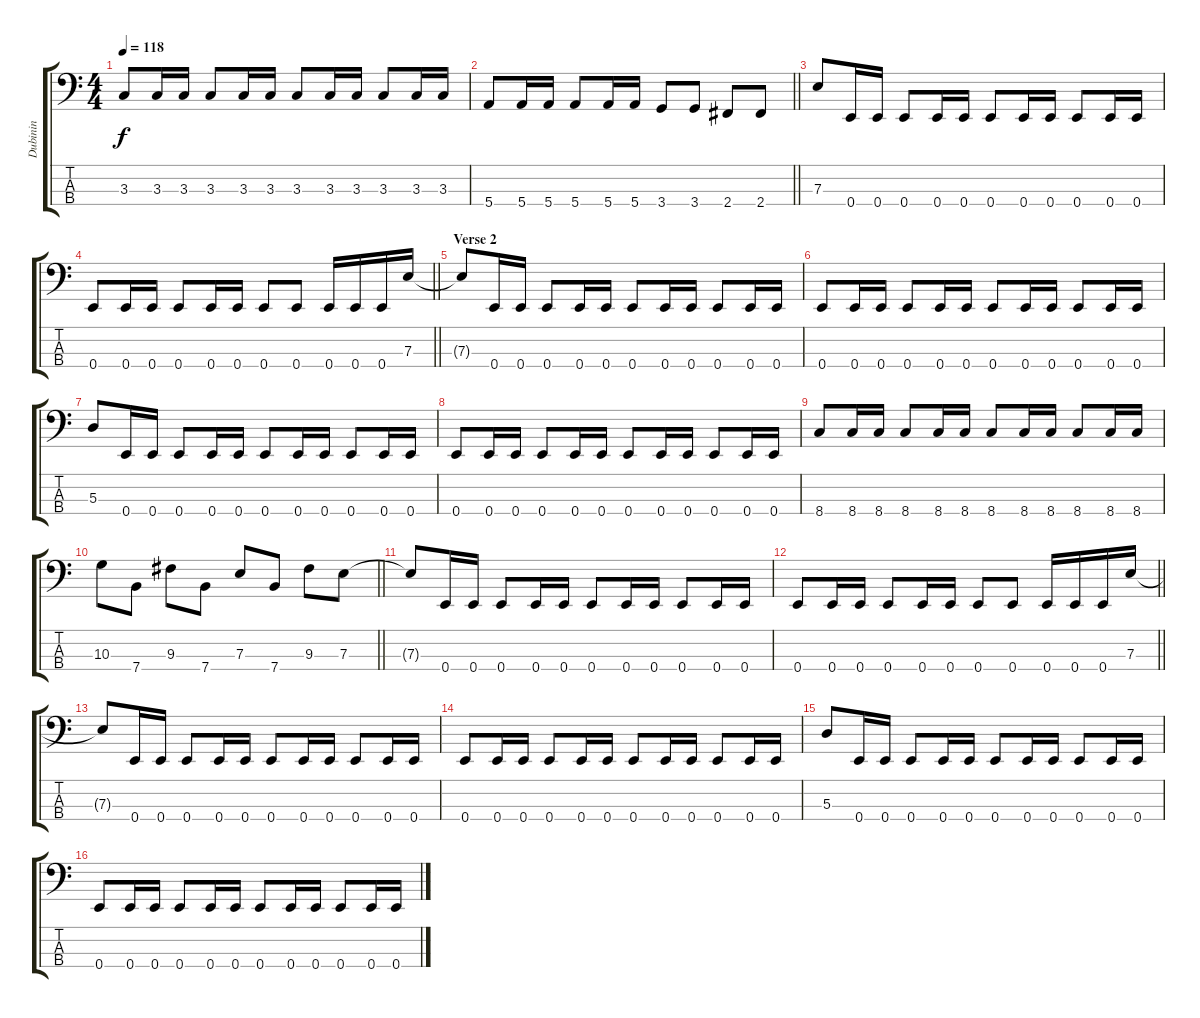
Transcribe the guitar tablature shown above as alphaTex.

\track ("Dubinin" "Dubinin") {instrument electricbassfinger}
\staff {score tabs}
\tuning (G2 D2 A1 E1) {hide}
\ts (4 4)
\tempo 118
\clef f4
\ks c
3.3.8{dy f} 3.3.16 3.3.16 3.3.8 3.3.16 3.3.16 3.3.8 3.3.16 3.3.16 3.3.8 3.3.16 3.3.16 |
\barLineRight lightlight
5.4.8 5.4.16 5.4.16 5.4.8 5.4.16 5.4.16 3.4.8 3.4.8 2.4.8 2.4.8 |
7.3.8 0.4.16 0.4.16 0.4.8 0.4.16 0.4.16 0.4.8 0.4.16 0.4.16 0.4.8 0.4.16 0.4.16 |
\barLineRight lightlight
0.4.8 0.4.16 0.4.16 0.4.8 0.4.16 0.4.16 0.4.8 0.4.8 0.4.16 0.4.16 0.4.16 7.3.16 |
\section ("" "Verse 2")
7.3{t}.8 0.4.16 0.4.16 0.4.8 0.4.16 0.4.16 0.4.8 0.4.16 0.4.16 0.4.8 0.4.16 0.4.16 |
0.4.8 0.4.16 0.4.16 0.4.8 0.4.16 0.4.16 0.4.8 0.4.16 0.4.16 0.4.8 0.4.16 0.4.16 |
5.3.8 0.4.16 0.4.16 0.4.8 0.4.16 0.4.16 0.4.8 0.4.16 0.4.16 0.4.8 0.4.16 0.4.16 |
0.4.8 0.4.16 0.4.16 0.4.8 0.4.16 0.4.16 0.4.8 0.4.16 0.4.16 0.4.8 0.4.16 0.4.16 |
8.4.8 8.4.16 8.4.16 8.4.8 8.4.16 8.4.16 8.4.8 8.4.16 8.4.16 8.4.8 8.4.16 8.4.16 |
\barLineRight lightlight
10.3.8 7.4.8 9.3.8 7.4.8 7.3.8 7.4.8 9.3.8 7.3.8 |
7.3{t}.8 0.4.16 0.4.16 0.4.8 0.4.16 0.4.16 0.4.8 0.4.16 0.4.16 0.4.8 0.4.16 0.4.16 |
\barLineRight lightlight
0.4.8 0.4.16 0.4.16 0.4.8 0.4.16 0.4.16 0.4.8 0.4.8 0.4.16 0.4.16 0.4.16 7.3.16 |
7.3{t}.8 0.4.16 0.4.16 0.4.8 0.4.16 0.4.16 0.4.8 0.4.16 0.4.16 0.4.8 0.4.16 0.4.16 |
0.4.8 0.4.16 0.4.16 0.4.8 0.4.16 0.4.16 0.4.8 0.4.16 0.4.16 0.4.8 0.4.16 0.4.16 |
5.3.8 0.4.16 0.4.16 0.4.8 0.4.16 0.4.16 0.4.8 0.4.16 0.4.16 0.4.8 0.4.16 0.4.16 |
0.4.8 0.4.16 0.4.16 0.4.8 0.4.16 0.4.16 0.4.8 0.4.16 0.4.16 0.4.8 0.4.16 0.4.16
